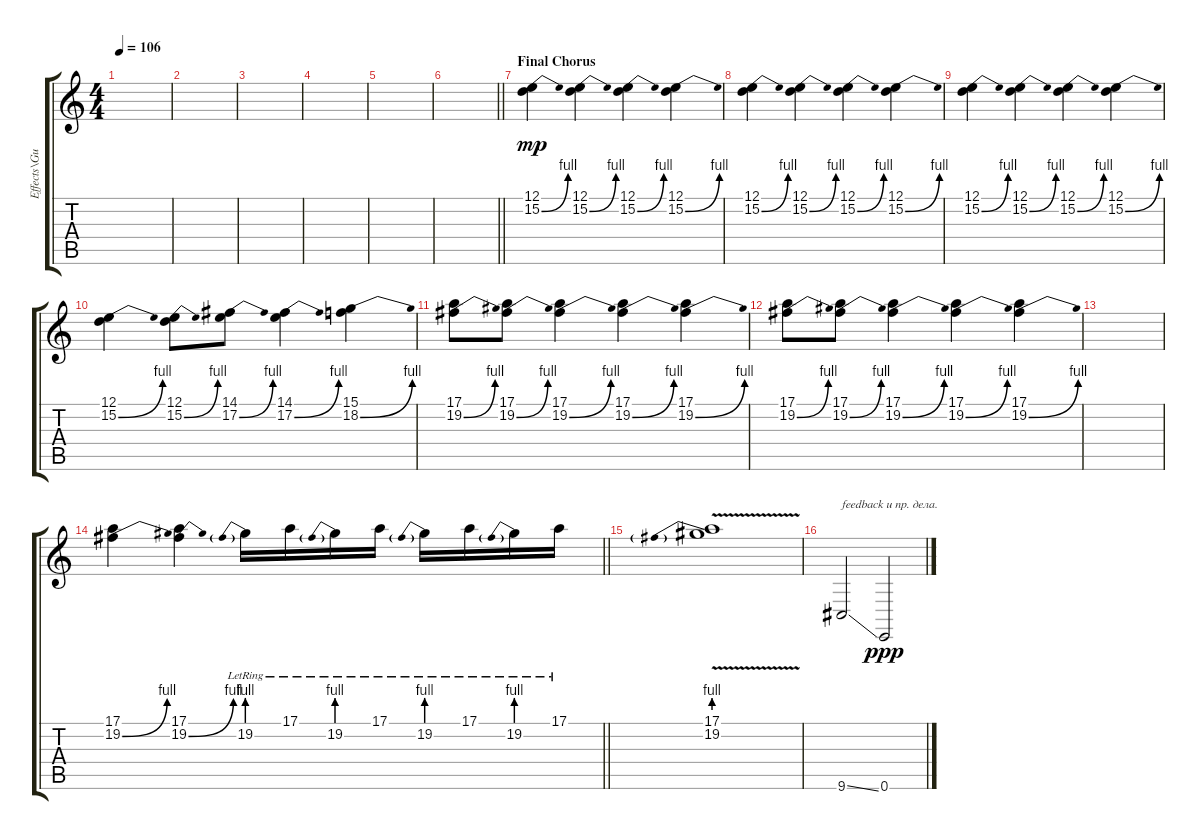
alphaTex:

\track ("Effects\\Guitar" "Effects\\Gu") {instrument pad3polysynth}
\staff {score tabs}
\tuning (E4 B3 G3 D3 A2 E2) {hide}
\ts (4 4)
\tempo 106
\clef g2
\ks c
|
|
|
|
|
\barLineRight lightlight
|
\section ("" "Final Chorus")
(12.1 15.2{be (bend 0 0 60 4)}).4{dy mp volume 10 balance 0 instrument distortionguitar} (12.1 15.2{be (bend 0 0 60 4)}).4 (12.1 15.2{be (bend 0 0 60 4)}).4 (12.1 15.2{be (bend 0 0 60 4)}).4 |
(12.1 15.2{be (bend 0 0 60 4)}).4 (12.1 15.2{be (bend 0 0 60 4)}).4 (12.1 15.2{be (bend 0 0 60 4)}).4 (12.1 15.2{be (bend 0 0 60 4)}).4 |
(12.1 15.2{be (bend 0 0 60 4)}).4 (12.1 15.2{be (bend 0 0 60 4)}).4 (12.1 15.2{be (bend 0 0 60 4)}).4 (12.1 15.2{be (bend 0 0 60 4)}).4 |
(12.1 15.2{be (bend 0 0 60 4)}).4 (12.1 15.2{be (bend 0 0 60 4)}).8 (14.1 17.2{be (bend 0 0 60 4)}).8 (14.1 17.2{be (bend 0 0 60 4)}).4 (15.1 18.2{be (bend 0 0 60 4)}).4 |
(17.1 19.2{be (bend 0 0 60 4)}).8 (17.1 19.2{be (bend 0 0 60 4)}).8 (17.1 19.2{be (bend 0 0 60 4)}).4 (17.1 19.2{be (bend 0 0 60 4)}).4 (17.1 19.2{be (bend 0 0 60 4)}).4 |
(17.1 19.2{be (bend 0 0 60 4)}).8 (17.1 19.2{be (bend 0 0 60 4)}).8 (17.1 19.2{be (bend 0 0 60 4)}).4 (17.1 19.2{be (bend 0 0 60 4)}).4 (17.1 19.2{be (bend 0 0 60 4)}).4 |
|
\barLineRight lightlight
(17.1 19.2{be (bend 0 0 60 4)}).4 (17.1 19.2{be (bend 0 0 60 4)}).4 19.2{be (prebend 0 4 60 4) lr}.16 17.1{lr}.16 19.2{be (prebend 0 4 60 4) lr}.16 17.1{lr}.16 19.2{be (prebend 0 4 60 4) lr}.16 17.1{lr}.16 19.2{be (prebend 0 4 60 4) lr}.16 17.1{lr}.16 |
(17.1{v} 19.2{be (prebend 0 4 60 4)}).1 |
9.6{ss}.2{txt "feedback и пр. дела."} 0.6.2{dy ppp}
